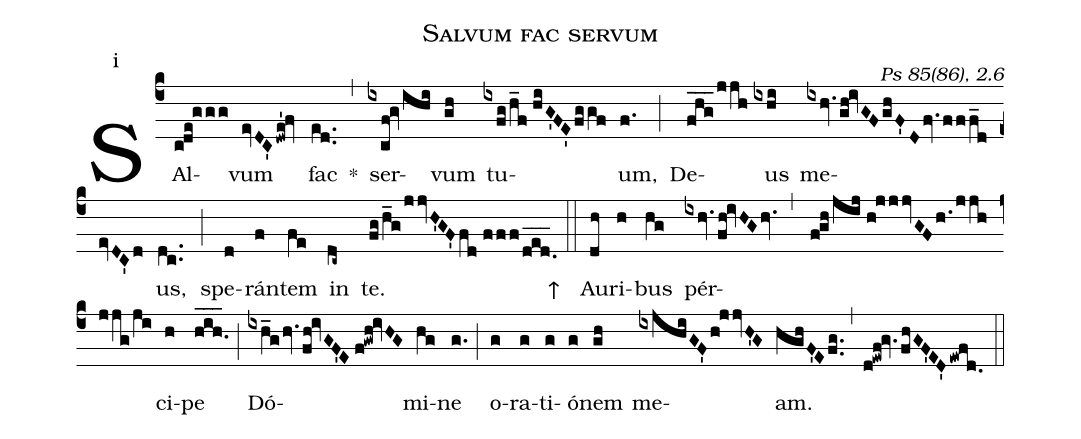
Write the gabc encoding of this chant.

name:Salvum fac servum;
commentary: Ps 85(86), 2.6;
mode:i;
%%
(c4) SAl(c!de!ggg)vum(evDC'dwe'!fv) fac(ed..) *(,) ser(ixcf!gv/ihi)vum(gh) tu(ixfg/h_f//hiG'FE'fggf)um,(f.) (;) De(fhg___/jjh)us(ixhi) me(ixhv.gh!ivGFghF'Dfv.fff_devDC'd)us,(dc..) (;) spe(d)rán(f)tem(fe) in(dc~) te.(fg/h_g/jjvH'GF'fd//fff/ded.0___) ↑(::) Au(dh)ri(h)bus(hg) pér(ixhv.fh!ivHGhv.,f!gh/jij//h!jjjvGFh./jjh//jjg/ji)ci(h)pe(hih.0___) (;) Dó(ixh_ghv.fh!ivGF'E//f!gwh!ivHG)mi(hg)ne(g.) (;) o(g)ra(g)ti(g)ó(g)nem(gh) me(ixjhiGF'h!jjvH'G)am.(hghF'Efg..) (,) (d!ewf!gv.fhGF'ED'ewfd.) (::)
